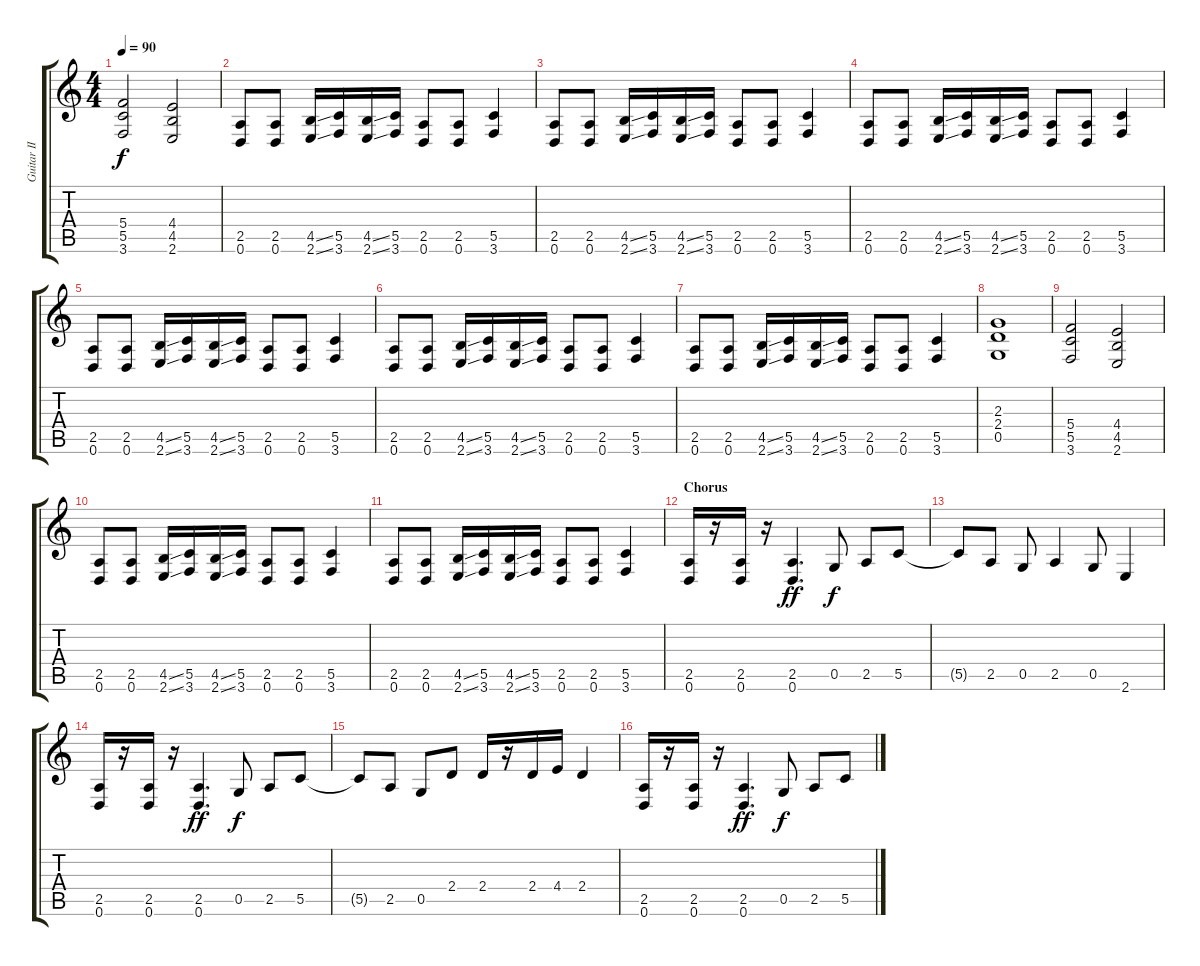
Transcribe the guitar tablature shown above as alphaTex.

\track ("Guitar II" "Guitar II") {instrument overdrivenguitar}
\staff {score tabs}
\tuning (D4 A3 F3 C3 G2 D2) {hide}
\ts (4 4)
\tempo 90
\clef g2
\ks c
(5.4 5.5 3.6).2{dy f} (4.4 4.5 2.6).2 |
(2.5 0.6).8 (2.5 0.6).8 (4.5{ss} 2.6{ss}).16 (5.5 3.6).16 (4.5{ss} 2.6{ss}).16 (5.5 3.6).16 (2.5 0.6).8 (2.5 0.6).8 (5.5 3.6).4 |
(2.5 0.6).8 (2.5 0.6).8 (4.5{ss} 2.6{ss}).16 (5.5 3.6).16 (4.5{ss} 2.6{ss}).16 (5.5 3.6).16 (2.5 0.6).8 (2.5 0.6).8 (5.5 3.6).4 |
(2.5 0.6).8 (2.5 0.6).8 (4.5{ss} 2.6{ss}).16 (5.5 3.6).16 (4.5{ss} 2.6{ss}).16 (5.5 3.6).16 (2.5 0.6).8 (2.5 0.6).8 (5.5 3.6).4 |
(2.5 0.6).8 (2.5 0.6).8 (4.5{ss} 2.6{ss}).16 (5.5 3.6).16 (4.5{ss} 2.6{ss}).16 (5.5 3.6).16 (2.5 0.6).8 (2.5 0.6).8 (5.5 3.6).4 |
(2.5 0.6).8 (2.5 0.6).8 (4.5{ss} 2.6{ss}).16 (5.5 3.6).16 (4.5{ss} 2.6{ss}).16 (5.5 3.6).16 (2.5 0.6).8 (2.5 0.6).8 (5.5 3.6).4 |
(2.5 0.6).8 (2.5 0.6).8 (4.5{ss} 2.6{ss}).16 (5.5 3.6).16 (4.5{ss} 2.6{ss}).16 (5.5 3.6).16 (2.5 0.6).8 (2.5 0.6).8 (5.5 3.6).4 |
(2.3 2.4 0.5).1 |
(5.4 5.5 3.6).2 (4.4 4.5 2.6).2 |
(2.5 0.6).8 (2.5 0.6).8 (4.5{ss} 2.6{ss}).16 (5.5 3.6).16 (4.5{ss} 2.6{ss}).16 (5.5 3.6).16 (2.5 0.6).8 (2.5 0.6).8 (5.5 3.6).4 |
(2.5 0.6).8 (2.5 0.6).8 (4.5{ss} 2.6{ss}).16 (5.5 3.6).16 (4.5{ss} 2.6{ss}).16 (5.5 3.6).16 (2.5 0.6).8 (2.5 0.6).8 (5.5 3.6).4 |
\section ("" "Chorus")
(2.5 0.6).16 r.16 (2.5 0.6).16 r.16 (2.5 0.6).4{d dy ff} 0.5.8{dy f} 2.5.8 5.5.8 |
5.5{t}.8 2.5.8 0.5.8 2.5.4 0.5.8 2.6.4 |
(2.5 0.6).16 r.16 (2.5 0.6).16 r.16 (2.5 0.6).4{d dy ff} 0.5.8{dy f} 2.5.8 5.5.8 |
5.5{t}.8 2.5.8 0.5.8 2.4.8 2.4.16 r.16 2.4.16 4.4.16 2.4.4 |
(2.5 0.6).16 r.16 (2.5 0.6).16 r.16 (2.5 0.6).4{d dy ff} 0.5.8{dy f} 2.5.8 5.5.8
